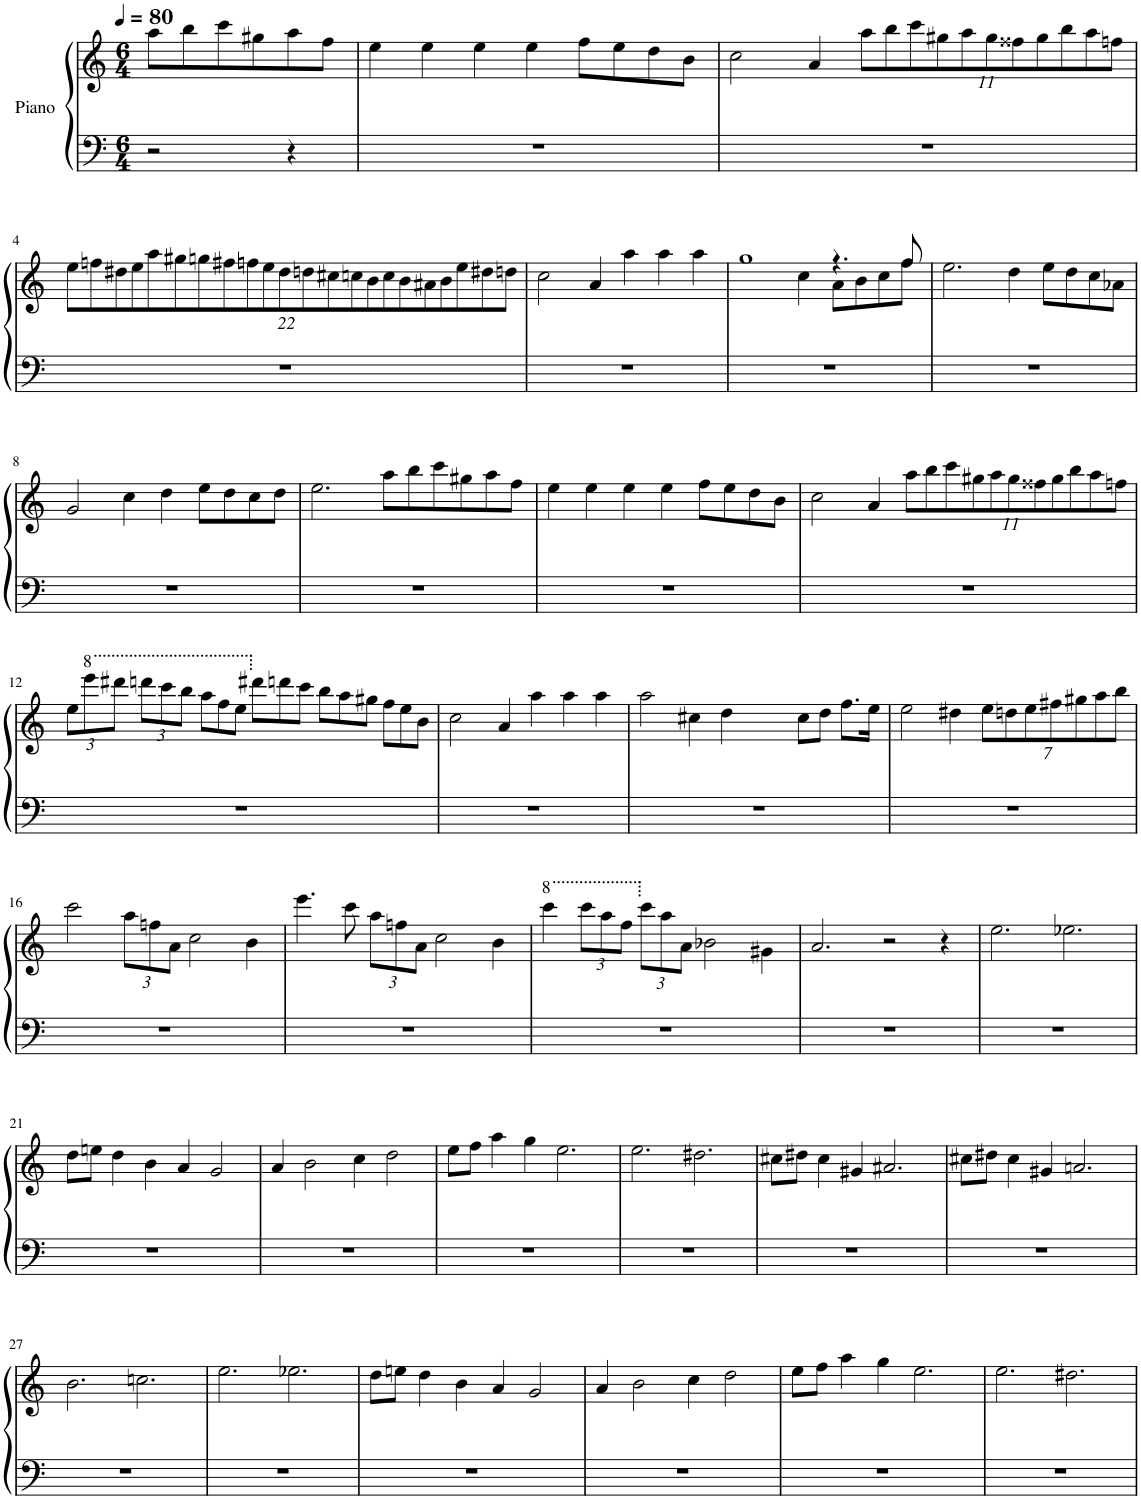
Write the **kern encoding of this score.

**kern	**kern
*part1	*part1
*staff2	*staff1
*I"Piano	*
*I'Pno	*
*clefF4	*clefG2
*k[]	*k[]
*M6/4	*M6/4
*MM80	*MM80
=1	=1
2r	8aa\L
.	8bb\
.	8ccc\
.	8gg#X\
4r	8aa\
.	8ff\J
=2	=2
1.r	4ee\
.	4ee\
.	4ee\
.	4ee\
.	8ff\L
.	8ee\
.	8dd\
.	8b\J
=3	=3
1.r	2cc\
.	4a/
*	*Xbrackettup
.	44%3aa\L
.	44%3bb\
.	44%3ccc\
.	44%3gg#X\
.	44%3aa\
.	44%3gg#\
.	44%3ff##X\
.	44%3gg#\
.	44%3bb\
.	44%3aa\
.	44%3ffn\J
!!LO:LB:g=z
=4	=4
1.r	44%3ee\L
.	44%3ffn\
.	44%3dd#X\
.	44%3ee\
.	44%3aa\
.	44%3gg#X\
.	44%3ggn\
.	44%3ff#X\
.	44%3ffn\
.	44%3ee\
.	44%3dd#\
.	44%3ddn\
.	44%3cc#X\
.	44%3ccn\
.	44%3b\
.	44%3cc\
.	44%3b\
.	44%3a#X\
.	44%3b\
.	44%3ee\
.	44%3dd#X\
.	44%3ddn\J
=5	=5
1.r	2cc\
.	4a/
.	4aa\
.	4aa\
.	4aa\
=6	=6
*	*^
1.r	1gg	2.ryy
.	.	4cc\
.	4.r	8a\L
.	.	8b\
.	.	8cc\
.	8ff/	8ff\J
*	*v	*v
=7	=7
1.r	2.ee\
.	4dd\
.	8ee\L
.	8dd\
.	8cc\
.	8a-X\J
!!LO:LB:g=z
=8	=8
1.r	2g/
.	4cc\
.	4dd\
.	8ee\L
.	8dd\
.	8cc\
.	8dd\J
=9	=9
1.r	2.ee\
.	8aa\L
.	8bb\
.	8ccc\
.	8gg#X\
.	8aa\
.	8ff\J
=10	=10
1.r	4ee\
.	4ee\
.	4ee\
.	4ee\
.	8ff\L
.	8ee\
.	8dd\
.	8b\J
=11	=11
1.r	2cc\
.	4a/
.	44%3aa\L
.	44%3bb\
.	44%3ccc\
.	44%3gg#X\
.	44%3aa\
.	44%3gg#\
.	44%3ff##X\
.	44%3gg#\
.	44%3bb\
.	44%3aa\
.	44%3ffn\J
!!LO:LB:g=z
=12	=12
1.r	12ee\L
*	*8va
.	12eeee\
.	12dddd#X\J
.	12ddddn\L
.	12cccc\
.	12bbb\J
*	*Xtuplet
.	12aaa\L
.	12fff\
.	12eee\J
*	*X8va
.	12ddd#X\L
.	12dddn\
.	12ccc\J
.	12bb\L
.	12aa\
.	12gg#X\J
.	12ff\L
.	12ee\
.	12b\J
=13	=13
1.r	2cc\
.	4a/
.	4aa\
.	4aa\
.	4aa\
=14	=14
*	*^
1.r	2aa\	2.ryy
.	4cc#X\	.
.	4dd\	32dd!
.	.	2ryy
.	8cc#\L	.
.	8dd\J	.
.	8.ff\L	.
.	.	8..ryy
.	16ee\Jk	.
*	*v	*v
=15	=15
1.r	2ee\
.	4dd#X\
*	*tuplet
.	28%3ee\L
.	28%3ddn\
.	28%3ee\
.	28%3ff#X\
.	28%3gg#X\
.	28%3aa\
.	28%3bb\J
!!LO:LB:g=z
=16	=16
1.r	2ccc\
.	12aa\L
.	12ffn\
.	12a\J
.	2cc\
.	4b\
=17	=17
1.r	4.eee\
.	8ccc\
.	12aa\L
.	12ffn\
.	12a\J
.	2cc\
.	4b\
=18	=18
*	*8va
1.r	4cccc\
.	12cccc\L
.	12aaa\
.	12fff\J
*	*X8va
.	12ccc\L
.	12aa\
.	12a\J
.	2b-X\
.	4g#X\
=19	=19
1.r	2.a/
.	2r
.	4r
=20	=20
1.r	2.ee\
.	2.ee-X\
!!LO:LB:g=z
=21	=21
1.r	8dd\L
.	8een\J
.	4dd\
.	4b\
.	4a/
.	2g/
=22	=22
1.r	4a/
.	2b\
.	4cc\
.	2dd\
=23	=23
1.r	8ee\L
.	8ff\J
.	4aa\
.	4gg\
.	2.ee\
=24	=24
1.r	2.ee\
.	2.dd#X\
=25	=25
1.r	8cc#X\L
.	8dd#X\J
.	4cc#\
.	4g#X/
.	2.a#X/
=26	=26
1.r	8cc#X\L
.	8dd#X\J
.	4cc#\
.	4g#X/
.	2.an/
!!LO:LB:g=z
=27	=27
1.r	2.b\
.	2.ccn\
=28	=28
1.r	2.ee\
.	2.ee-X\
=29	=29
1.r	8dd\L
.	8een\J
.	4dd\
.	4b\
.	4a/
.	2g/
=30	=30
1.r	4a/
.	2b\
.	4cc\
.	2dd\
=31	=31
1.r	8ee\L
.	8ff\J
.	4aa\
.	4gg\
.	2.ee\
=32	=32
1.r	2.ee\
.	2.dd#X\
=	=
*-	*-
